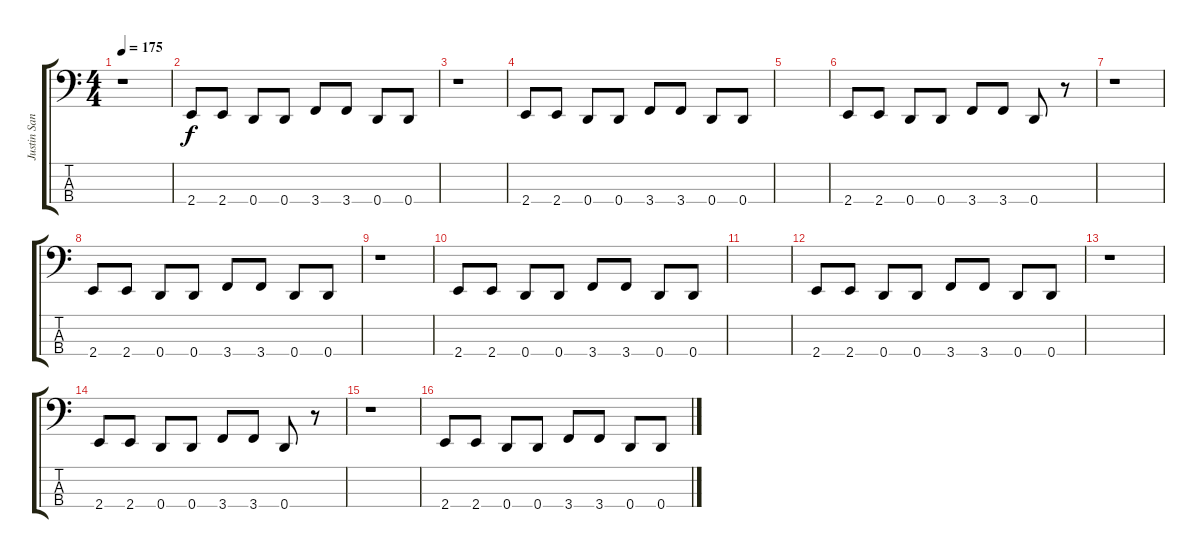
\track ("Justin Sane" "Justin San") {instrument electricbasspick}
\staff {score tabs}
\tuning (G2 D2 A1 D1) {hide}
\ts (4 4)
\tempo 175
\clef f4
\ks c
r.1{dy f} |
2.4.8 2.4.8 0.4.8 0.4.8 3.4.8 3.4.8 0.4.8 0.4.8 |
r.1 |
2.4.8 2.4.8 0.4.8 0.4.8 3.4.8 3.4.8 0.4.8 0.4.8 |
|
2.4.8 2.4.8 0.4.8 0.4.8 3.4.8 3.4.8 0.4.8 r.8 |
r.1 |
2.4.8 2.4.8 0.4.8 0.4.8 3.4.8 3.4.8 0.4.8 0.4.8 |
r.1 |
2.4.8 2.4.8 0.4.8 0.4.8 3.4.8 3.4.8 0.4.8 0.4.8 |
|
2.4.8 2.4.8 0.4.8 0.4.8 3.4.8 3.4.8 0.4.8 0.4.8 |
r.1 |
2.4.8 2.4.8 0.4.8 0.4.8 3.4.8 3.4.8 0.4.8 r.8 |
r.1 |
2.4.8 2.4.8 0.4.8 0.4.8 3.4.8 3.4.8 0.4.8 0.4.8
